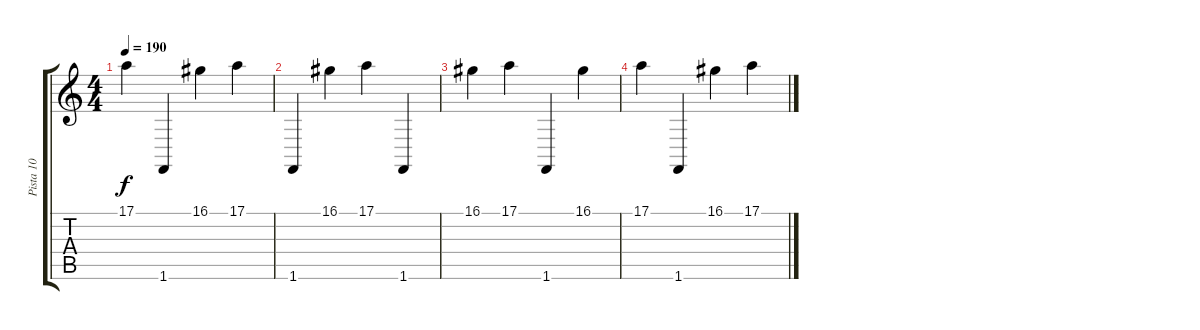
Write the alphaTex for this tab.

\track ("Pista 10" "Pista 10") {instrument acousticgrandpiano}
\staff {score tabs}
\tuning (E4 B3 G3 D3 A2 E2) {hide}
\ts (4 4)
\tempo 190
\clef g2
\ks c
17.1.4{dy f} 1.6.4 16.1.4 17.1.4 |
1.6.4 16.1.4 17.1.4 1.6.4 |
16.1.4 17.1.4 1.6.4 16.1.4 |
17.1.4 1.6.4 16.1.4 17.1.4
